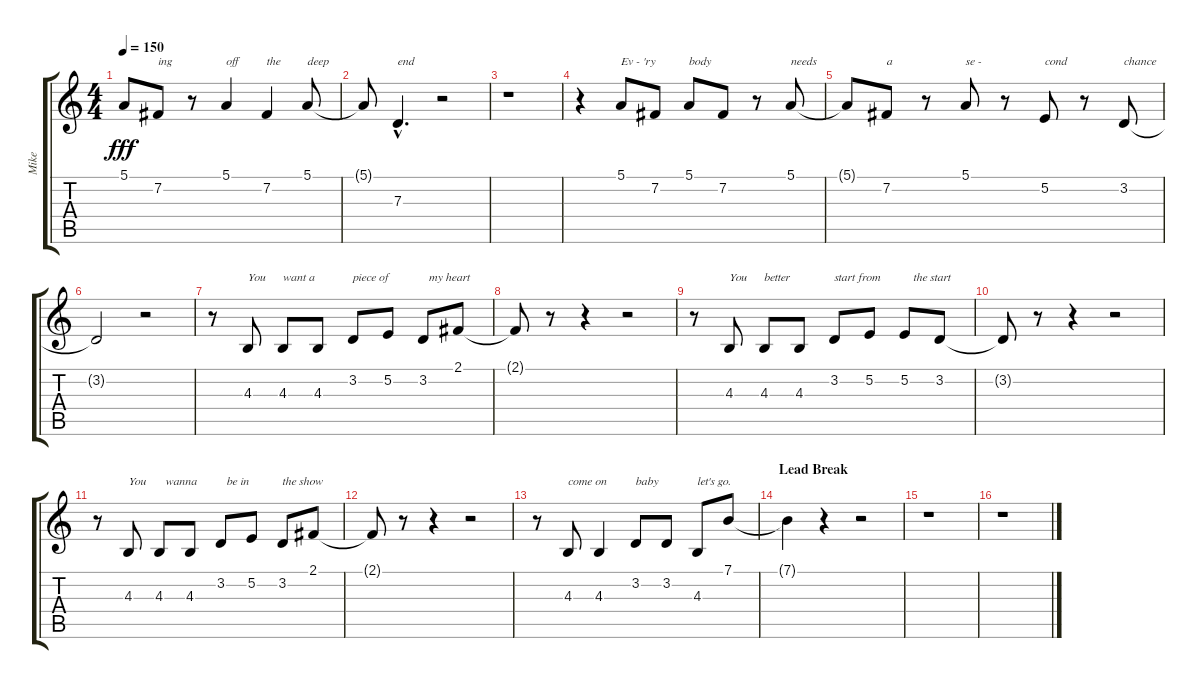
\track ("Mike" "Mike") {instrument clarinet}
\staff {score tabs}
\tuning (E4 B3 G3 D3 A2 E2) {hide}
\ts (4 4)
\tempo 150
\clef g2
\ks c
5.1{t}.8{dy fff} 7.2.8{txt "ing"} r.8 5.1.4{txt "off"} 7.2.4{txt "the"} 5.1.8{txt "deep"} |
5.1{t}.8 7.3{hac}.4{d txt "end"} r.2 |
r.1 |
r.4 5.1.8{txt "Ev - 'ry"} 7.2.8 5.1.8{txt "body"} 7.2.8 r.8 5.1.8{txt "needs"} |
5.1{t}.8 7.2.8{txt "a"} r.8 5.1.8{txt "se -"} r.8 5.2.8{txt "cond"} r.8 3.2.8{txt "chance"} |
3.2{t}.2 r.2 |
r.8 4.3.8{txt "You"} 4.3.8{txt "want a"} 4.3.8 3.2.8{txt "piece of"} 5.2.8 3.2.8{txt "  my heart"} 2.1.8 |
2.1{t}.8 r.8 r.4 r.2 |
r.8 4.3.8{txt "You"} 4.3.8{txt "better"} 4.3.8 3.2.8{txt "start from"} 5.2.8 5.2.8{txt "   the start"} 3.2.8 |
3.2{t}.8 r.8 r.4 r.2 |
r.8 4.3.8{txt "You"} 4.3.8{txt "  wanna"} 4.3.8 3.2.8{txt "  be in"} 5.2.8 3.2.8{txt "the show"} 2.1.8 |
2.1{t}.8 r.8 r.4 r.2 |
r.8 4.3.8{txt "come on"} 4.3.4 3.2.8{txt "baby"} 3.2.8 4.3.8{txt "let's go."} 7.1.8 |
\section ("" "Lead Break")
7.1{t}.4 r.4 r.2 |
r.1 |
r.1
